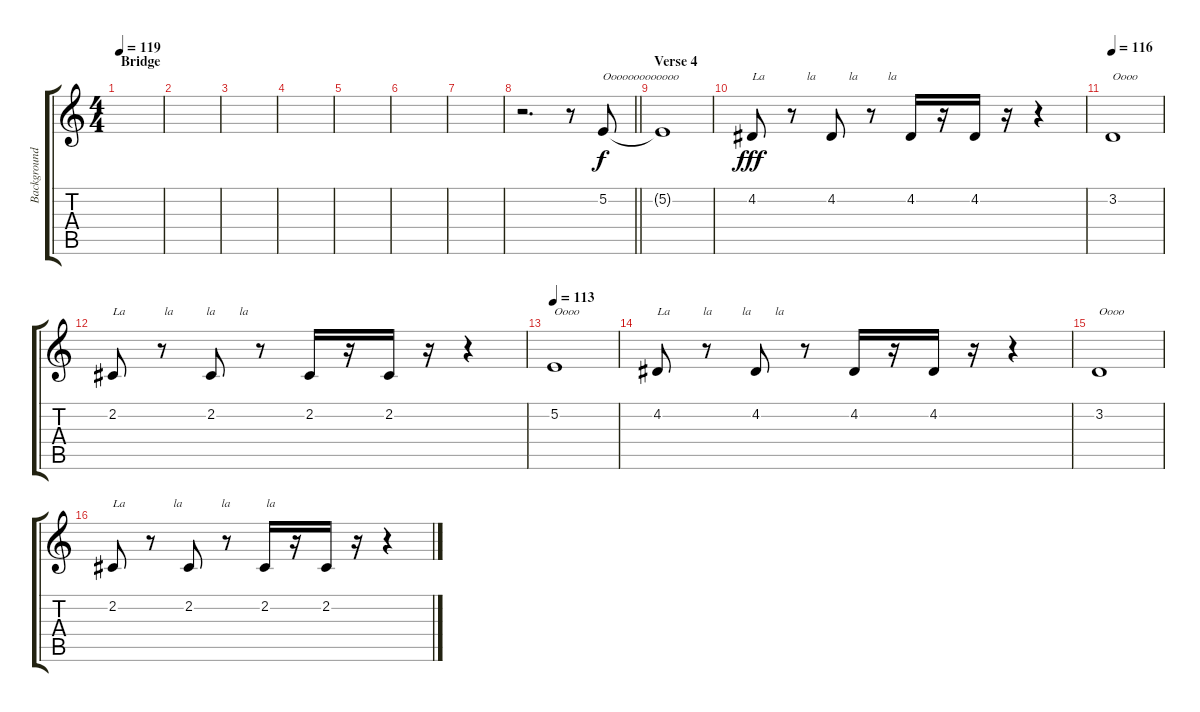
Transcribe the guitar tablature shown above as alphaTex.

\track ("Background Vocal (George Harrison)" "Background") {instrument altosax}
\staff {score tabs}
\tuning (E4 B3 G3 D3 A2 E2) {hide}
\ts (4 4)
\section ("" "Bridge")
\tempo 119
\clef g2
\ks c
|
|
|
|
|
|
|
\barLineRight lightlight
r.2{d} r.8 5.2.8{txt "Ooooooooooooo"} |
\section ("" "Verse 4")
5.2{t}.1{dy f} |
4.2.8{txt "La              la           la          la" dy fff} r.8 4.2.8 r.8 4.2.16 r.16 4.2.16 r.16 r.4 |
\tempo 116
3.2.1{txt "Oooo"} |
2.2.8{txt "La             la           la        la"} r.8 2.2.8 r.8 2.2.16 r.16 2.2.16 r.16 r.4 |
\tempo 113
5.2.1{txt "Oooo"} |
4.2.8{txt "La           la          la        la"} r.8 4.2.8 r.8 4.2.16 r.16 4.2.16 r.16 r.4 |
3.2.1{txt "Oooo"} |
2.2.8{txt "La                la             la            la"} r.8 2.2.8 r.8 2.2.16 r.16 2.2.16 r.16 r.4
